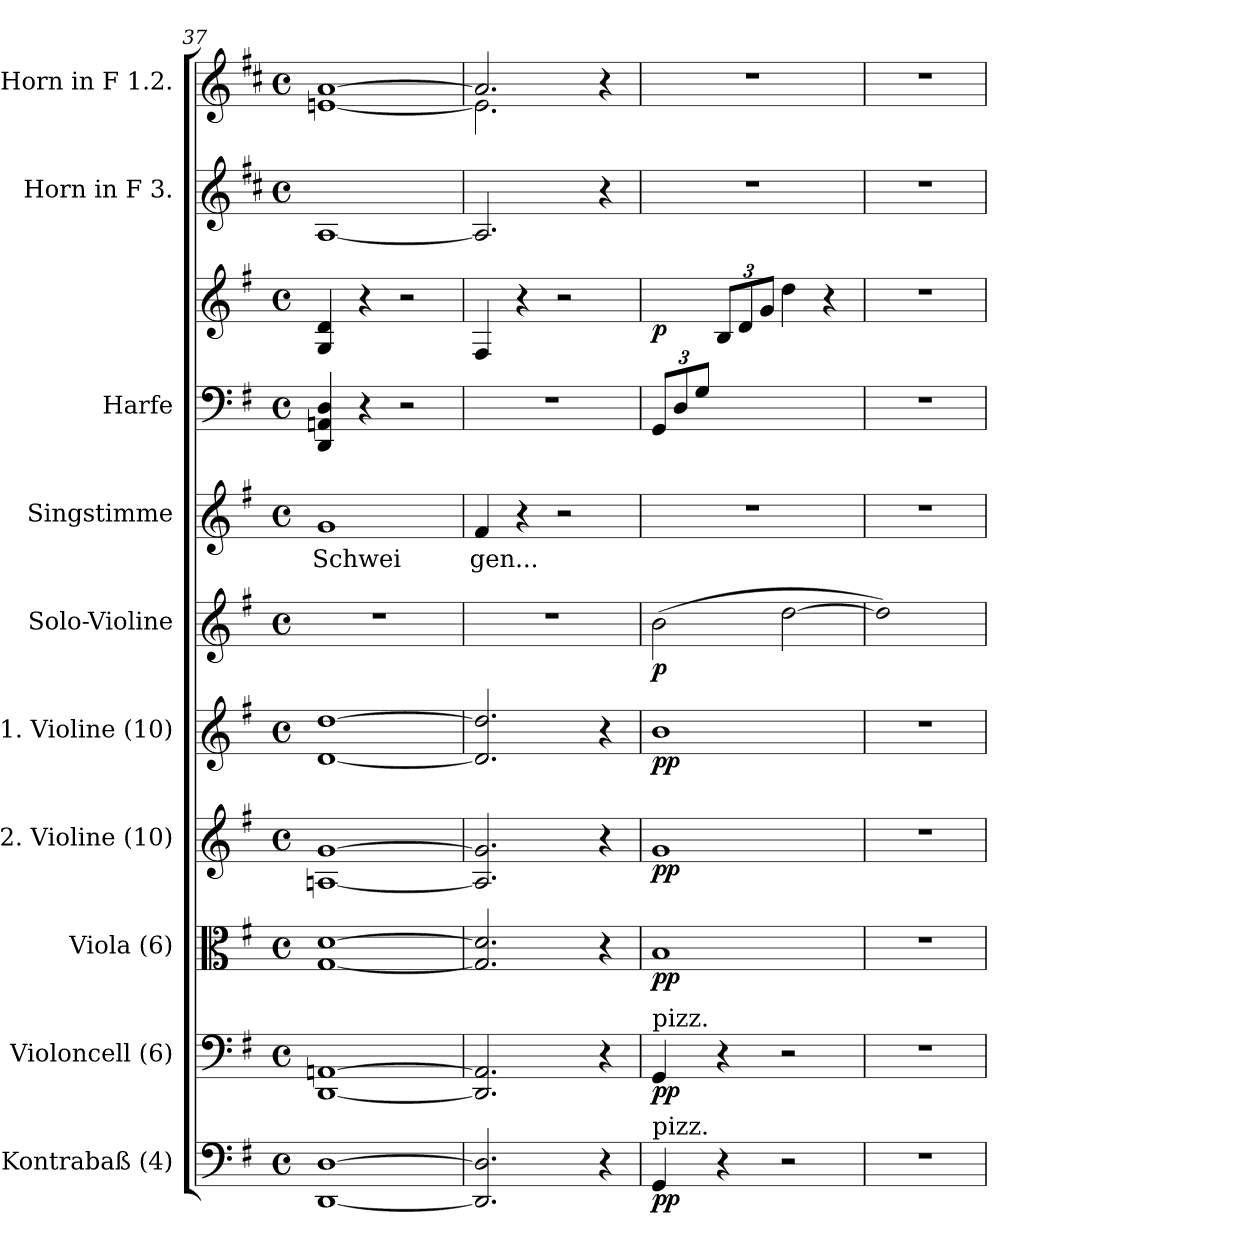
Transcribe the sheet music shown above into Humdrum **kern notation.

**kern	**dynam	**kern	**dynam	**kern	**dynam	**kern	**dynam	**kern	**dynam	**kern	**dynam	**kern	**text	**kern	**kern	**dynam	**kern	**kern
*part10	*part10	*part9	*part9	*part8	*part8	*part7	*part7	*part6	*part6	*part5	*part5	*part4	*part4	*part3	*part3	*part3	*part2	*part1
*staff11	*staff11	*staff10	*staff10	*staff9	*staff9	*staff8	*staff8	*staff7	*staff7	*staff6	*staff6	*staff5	*staff5	*staff4	*staff3	*staff3/4	*staff2	*staff1
*I"Kontrabaß (4)	*	*I"Violoncell (6)	*	*I"Viola (6)	*	*I"2. Violine (10)	*	*I"1. Violine (10)	*	*I"Solo-Violine	*	*I"Singstimme	*	*I"Harfe	*	*	*I"Horn in F 3.	*I"Horn in F 1.2.
*I'Kb.	*	*I'Vlc.	*	*I'Vla.	*	*I'2. Vl.	*	*I'1. Vl.	*	*I'S.-Vl.	*	*I'Sgst.	*	*I'Hfe.	*	*	*I'H. in F 3.	*I'H. in F 1.2.
*clefF4	*	*clefF4	*	*clefC3	*	*clefG2	*	*clefG2	*	*clefG2	*	*clefG2	*	*clefF4	*clefG2	*	*clefG2	*clefG2
*ITrd7c12	*	*	*	*	*	*	*	*	*	*	*	*	*	*	*	*	*ITrd4c7	*ITrd4c7
*k[f#]	*	*k[f#]	*	*k[f#]	*	*k[f#]	*	*k[f#]	*	*k[f#]	*	*k[f#]	*	*k[f#]	*k[f#]	*	*k[f#]	*k[f#]
*M4/4	*	*M4/4	*	*M4/4	*	*M4/4	*	*M4/4	*	*M4/4	*	*M4/4	*	*M4/4	*M4/4	*	*M4/4	*M4/4
*met(c)	*	*met(c)	*	*met(c)	*	*met(c)	*	*met(c)	*	*met(c)	*	*met(c)	*	*met(c)	*met(c)	*	*met(c)	*met(c)
=37	=37	=37	=37	=37	=37	=37	=37	=37	=37	=37	=37	=37	=37	=37	=37	=37	=37	=37
!	!	!	!	!	!	!	!	!	!	!	!	!	!LO:LY:b	!	!	!	!	!
*	*	*	*	*	*	*	*	*	*	*	*	*	*	*	*	*	*	*^
[1DDD [1DD	.	[1DD [1AAn	.	[1G [1d	.	[1An [1g	.	[1d [1dd	.	1r	.	1g	Schwei	4DD/ 4AAn/ 4D/	4G/ 4d/	.	[1D	[1d	[1An
.	.	.	.	.	.	.	.	.	.	.	.	.	.	4r	4r	.	.	.	.
.	.	.	.	.	.	.	.	.	.	.	.	.	.	2r	2r	.	.	.	.
=38	=38	=38	=38	=38	=38	=38	=38	=38	=38	=38	=38	=38	=38	=38	=38	=38	=38	=38	=38
!	!	!	!	!	!	!	!	!	!	!	!	!	!LO:LY:b	!	!	!	!	!	!
2.DDD/] 2.DD/]	.	2.DD/] 2.AA/]	.	2.G/] 2.d/]	.	2.A/] 2.g/]	.	2.d/] 2.dd/]	.	1r	.	4f#/	gen...	1r	4F#/	.	2.D/]	2.d/]	2.A\]
.	.	.	.	.	.	.	.	.	.	.	.	4r	.	.	4r	.	.	.	.
.	.	.	.	.	.	.	.	.	.	.	.	2r	.	.	2r	.	.	.	.
4r	.	4r	.	4r	.	4r	.	4r	.	.	.	.	.	.	.	.	4r	4r	4rffyy
=39	=39	=39	=39	=39	=39	=39	=39	=39	=39	=39	=39	=39	=39	=39	=39	=39	=39	=39	=39
*	*	*	*	*	*	*	*	*	*	*	*	*	*	*Xbrackettup	*	*	*	*	*
*	*	*	*	*	*	*	*	*	*	*	*	*	*	*	*	*	*	*MM52	*
!	!	!LO:TX:a:t=pizz.	!	!	!	!	!	!	!	!	!	!	!	!	!	!	!	!	!
!LO:TX:a:t=pizz.	!	!	!	!	!	!	!	!	!	!	!	!	!	!	!	!	!	!	!
!	!LO:DY:b	!	!LO:DY:b	!	!LO:DY:b	!	!LO:DY:b	!	!LO:DY:b	!	!LO:DY:b	!	!	!	!	!LO:DY:b	!	!	!
4GGG/	pp	4GG/	pp	1B	pp	1g	pp	1b	pp	(>2b\	p	1r	.	12GG/L	4ryy	p	1r	1r	12ryy
*	*	*	*	*	*	*	*	*	*	*	*	*	*	*	*	*	*	*MM56	*
.	.	.	.	.	.	.	.	.	.	.	.	.	.	12D/	.	.	.	.	3%2ryy
.	.	.	.	.	.	.	.	.	.	.	.	.	.	12G/J	.	.	.	.	.
*	*	*	*	*	*	*	*	*	*	*	*	*	*	*	*Xbrackettup	*	*	*	*
4r	.	4r	.	.	.	.	.	.	.	.	.	.	.	4ryy	12B/L	.	.	.	.
.	.	.	.	.	.	.	.	.	.	.	.	.	.	.	12d/	.	.	.	.
.	.	.	.	.	.	.	.	.	.	.	.	.	.	.	12g/J	.	.	.	.
2r	.	2r	.	.	.	.	.	.	.	[2dd\	.	.	.	2ryy	(4dd\	.	.	.	.
.	.	.	.	.	.	.	.	.	.	.	.	.	.	.	4r	.	.	.	6.ryy
=40	=40	=40	=40	=40	=40	=40	=40	=40	=40	=40	=40	=40	=40	=40	=40	=40	=40	=40	=40
!	!	!	!	!	!	!	!	!	!	!LO:N:head=open	!	!	!	!	!	!	!	!	!
!	!	!	!	!	!	!	!	!	!	!LO:N:vis=1	!	!	!	!	!	!	!	!	!
*	*	*	*	*	*	*	*	*	*	*	*	*	*	*	*	*	*	*v	*v
1r	.	1r	.	1r	.	1r	.	1r	.	2...dd\])	.	1r	.	1r	1r	.	1r	1r
.	.	.	.	.	.	.	.	.	.	16ryy	.	.	.	.	.	.	.	.
=	=	=	=	=	=	=	=	=	=	=	=	=	=	=	=	=	=	=
*-	*-	*-	*-	*-	*-	*-	*-	*-	*-	*-	*-	*-	*-	*-	*-	*-	*-	*-
